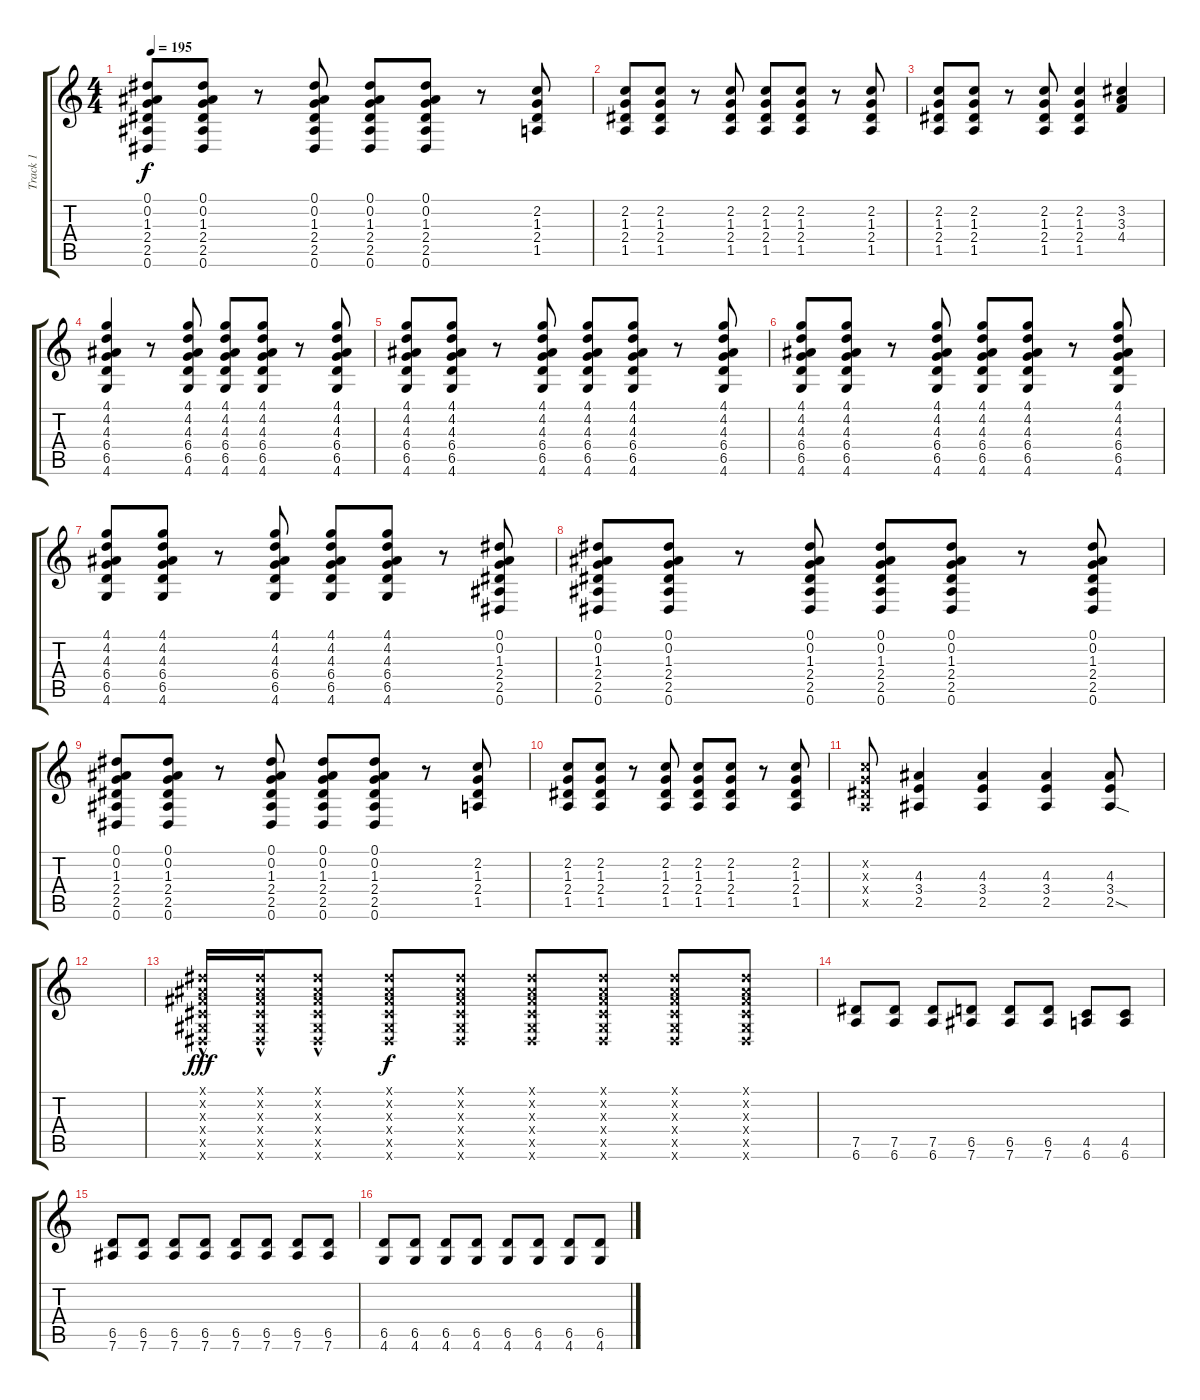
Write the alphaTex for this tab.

\track ("Track 1" "Track 1") {instrument overdrivenguitar}
\staff {score tabs}
\tuning (Eb4 Bb3 Gb3 Db3 Ab2 Eb2) {hide}
\ts (4 4)
\tempo 195
\clef g2
\ks c
(0.1 0.2 1.3 2.4 2.5 0.6).8{dy f} (0.1 0.2 1.3 2.4 2.5 0.6).8 r.8 (0.1 0.2 1.3 2.4 2.5 0.6).8 (0.1 0.2 1.3 2.4 2.5 0.6).8 (0.1 0.2 1.3 2.4 2.5 0.6).8 r.8 (2.2 1.3 2.4 1.5).8 |
(2.2 1.3 2.4 1.5).8 (2.2 1.3 2.4 1.5).8 r.8 (2.2 1.3 2.4 1.5).8 (2.2 1.3 2.4 1.5).8 (2.2 1.3 2.4 1.5).8 r.8 (2.2 1.3 2.4 1.5).8 |
(2.2 1.3 2.4 1.5).8 (2.2 1.3 2.4 1.5).8 r.8 (2.2 1.3 2.4 1.5).8 (2.2 1.3 2.4 1.5).4 (3.2 3.3 4.4).4 |
(4.1 4.2 4.3 6.4 6.5 4.6).4 r.8 (4.1 4.2 4.3 6.4 6.5 4.6).8 (4.1 4.2 4.3 6.4 6.5 4.6).8 (4.1 4.2 4.3 6.4 6.5 4.6).8 r.8 (4.1 4.2 4.3 6.4 6.5 4.6).8 |
(4.1 4.2 4.3 6.4 6.5 4.6).8 (4.1 4.2 4.3 6.4 6.5 4.6).8 r.8 (4.1 4.2 4.3 6.4 6.5 4.6).8 (4.1 4.2 4.3 6.4 6.5 4.6).8 (4.1 4.2 4.3 6.4 6.5 4.6).8 r.8 (4.1 4.2 4.3 6.4 6.5 4.6).8 |
(4.1 4.2 4.3 6.4 6.5 4.6).8 (4.1 4.2 4.3 6.4 6.5 4.6).8 r.8 (4.1 4.2 4.3 6.4 6.5 4.6).8 (4.1 4.2 4.3 6.4 6.5 4.6).8 (4.1 4.2 4.3 6.4 6.5 4.6).8 r.8 (4.1 4.2 4.3 6.4 6.5 4.6).8 |
(4.1 4.2 4.3 6.4 6.5 4.6).8 (4.1 4.2 4.3 6.4 6.5 4.6).8 r.8 (4.1 4.2 4.3 6.4 6.5 4.6).8 (4.1 4.2 4.3 6.4 6.5 4.6).8 (4.1 4.2 4.3 6.4 6.5 4.6).8 r.8 (0.1 0.2 1.3 2.4 2.5 0.6).8 |
(0.1 0.2 1.3 2.4 2.5 0.6).8 (0.1 0.2 1.3 2.4 2.5 0.6).8 r.8 (0.1 0.2 1.3 2.4 2.5 0.6).8 (0.1 0.2 1.3 2.4 2.5 0.6).8 (0.1 0.2 1.3 2.4 2.5 0.6).8 r.8 (0.1 0.2 1.3 2.4 2.5 0.6).8 |
(0.1 0.2 1.3 2.4 2.5 0.6).8 (0.1 0.2 1.3 2.4 2.5 0.6).8 r.8 (0.1 0.2 1.3 2.4 2.5 0.6).8 (0.1 0.2 1.3 2.4 2.5 0.6).8 (0.1 0.2 1.3 2.4 2.5 0.6).8 r.8 (2.2 1.3 2.4 1.5).8 |
(2.2 1.3 2.4 1.5).8 (2.2 1.3 2.4 1.5).8 r.8 (2.2 1.3 2.4 1.5).8 (2.2 1.3 2.4 1.5).8 (2.2 1.3 2.4 1.5).8 r.8 (2.2 1.3 2.4 1.5).8 |
(2.2{x} 1.3{x} 2.4{x} 1.5{x}).8 (4.3 3.4 2.5).4 (4.3 3.4 2.5).4 (4.3 3.4 2.5).4 (4.3 3.4 2.5{sod}).8 |
|
(0.1{x} 0.2{x} 0.3{x} 0.4{x} 0.5{x} 0.6{hac x}).16{dy fff volume 11} (0.1{x} 0.2{x} 0.3{x} 0.4{x} 0.5{x} 0.6{hac x}).16 (0.1{x} 0.2{x} 0.3{x} 0.4{x} 0.5{x} 0.6{hac x}).8 (0.1{x} 0.2{x} 0.3{x} 0.4{x} 0.5{x} 0.6{x}).8{dy f} (0.1{x} 0.2{x} 0.3{x} 0.4{x} 0.5{x} 0.6{x}).8 (0.1{x} 0.2{x} 0.3{x} 0.4{x} 0.5{x} 0.6{x}).8 (0.1{x} 0.2{x} 0.3{x} 0.4{x} 0.5{x} 0.6{x}).8 (0.1{x} 0.2{x} 0.3{x} 0.4{x} 0.5{x} 0.6{x}).8 (0.1{x} 0.2{x} 0.3{x} 0.4{x} 0.5{x} 0.6{x}).8 |
(7.5 6.6).8{volume 9} (7.5 6.6).8 (7.5 6.6).8 (6.5 7.6).8 (6.5 7.6).8 (6.5 7.6).8 (4.5 6.6).8 (4.5 6.6).8 |
(6.5 7.6).8 (6.5 7.6).8 (6.5 7.6).8 (6.5 7.6).8 (6.5 7.6).8 (6.5 7.6).8 (6.5 7.6).8 (6.5 7.6).8 |
(6.5 4.6).8 (6.5 4.6).8 (6.5 4.6).8 (6.5 4.6).8 (6.5 4.6).8 (6.5 4.6).8 (6.5 4.6).8 (6.5 4.6).8
